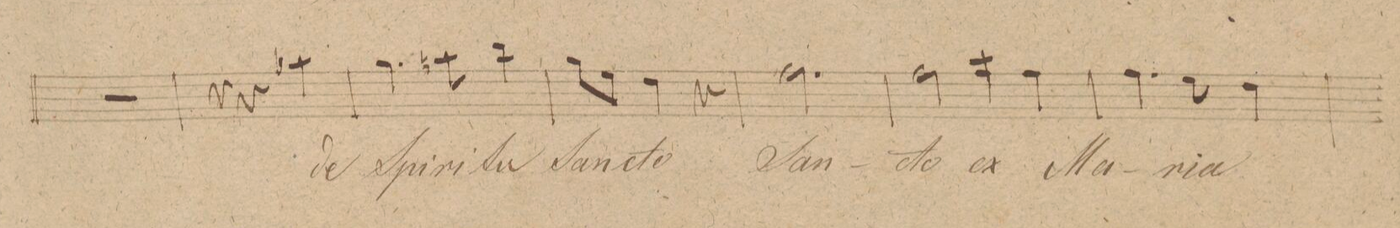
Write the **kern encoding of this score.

**kern	**text	**dynam
*I"Alto.	*	*
*clefC3	*	*
*k[]	*	*
*met(c)	*	*
*M3/4	*	*
2.r	.	.
=71	=71	=71
4r	.	.
4r	.	.
4b-X\	de	.
=72	=72	=72
4.a\	Spi-	.
8b\	-ri-	.
4cc\	-tu	.
=73	=73	=73
8a\L	San-	.
8f\J	.	.
4e\	-cto	.
4r	.	.
=74	=74	=74
2.g\	San-	.
=75	=75	=75
4.g\	-cto	.
8b\	ex	.
4g\	Ma-	.
=76	=76	=76
4.g\	-ri-	.
8f\	.	.
4e\	-a	.
=77	=77	=77
*-	*-	*-
